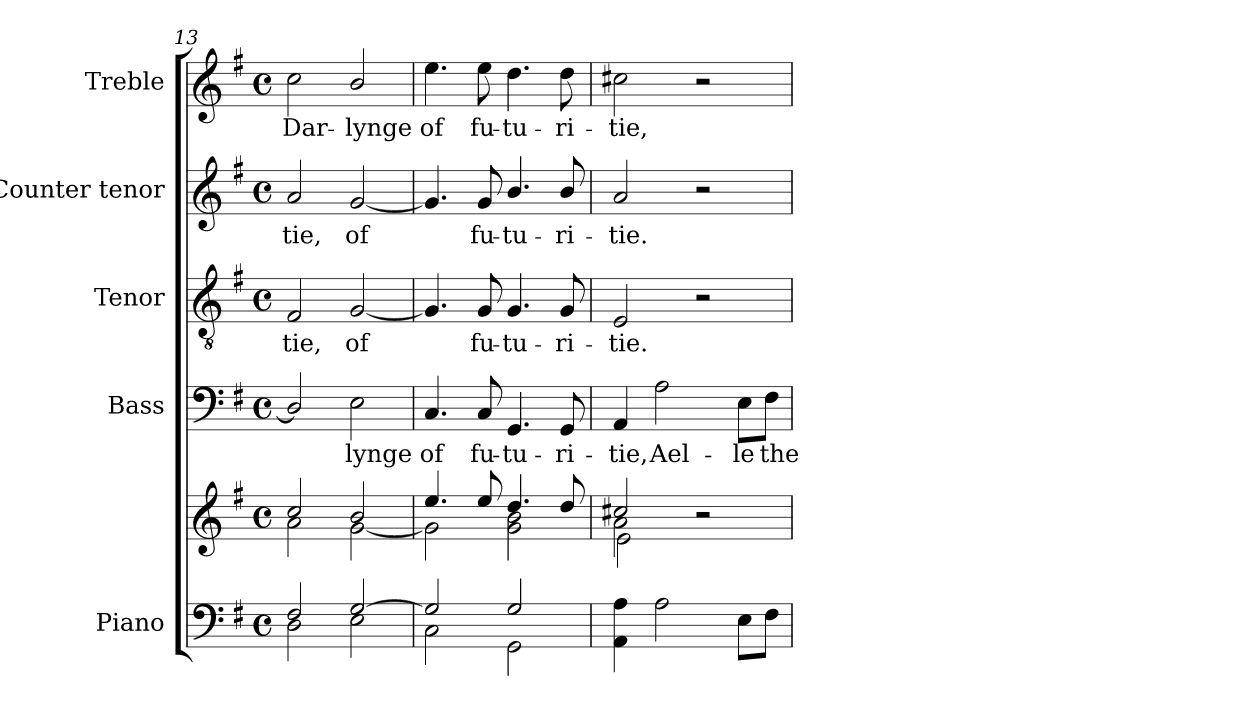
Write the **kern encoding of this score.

**kern	**kern	**kern	**text	**kern	**text	**kern	**text	**kern	**text
*part5	*part5	*part4	*part4	*part3	*part3	*part2	*part2	*part1	*part1
*staff6	*staff5	*staff4	*staff4	*staff3	*staff3	*staff2	*staff2	*staff1	*staff1
*I"Piano	*	*I"Bass	*	*I"Tenor	*	*I"Counter tenor	*	*I"Treble	*
*I'Pno.	*	*I'B.	*	*I'T.	*	*	*	*	*
*clefF4	*clefG2	*clefF4	*	*clefGv2	*	*clefG2	*	*clefG2	*
*	*	*	*	*ITrd7c12	*	*	*	*	*
*k[f#]	*k[f#]	*k[f#]	*	*k[f#]	*	*k[f#]	*	*k[f#]	*
*G:	*G:	*G:	*	*G:	*	*G:	*	*G:	*
*M4/4	*M4/4	*M4/4	*	*M4/4	*	*M4/4	*	*M4/4	*
*met(c)	*met(c)	*met(c)	*	*met(c)	*	*met(c)	*	*met(c)	*
=13	=13	=13	=13	=13	=13	=13	=13	=13	=13
*^	*^	*	*	*	*	*	*	*	*
!	!	!	!	!	!	!	!LO:LY:b:color=#000000	!	!	!	!
!	!	!	!	!	!	!	!	!	!LO:LY:b:color=#000000	!	!
!	!	!	!	!	!	!	!	!	!	!	!LO:LY:b:color=#000000
2F#i/	2Di\	2cci/	2ai\	2Di/]	.	2FF#i/	-tie,	2ai/	-tie,	2cci\	Dar-
!	!	!	!	!	!LO:LY:b:color=#000000	!	!	!	!	!	!
!	!	!	!	!	!	!	!LO:LY:b:color=#000000	!	!	!	!
!	!	!	!	!	!	!	!	!	!LO:LY:b:color=#000000	!	!
!	!	!	!	!	!	!	!	!	!	!	!LO:LY:b:color=#000000
[2Gi/	2Ei\	2bi/	[2gi\	2Ei\	-lynge	[2GGi/	of	[2gi/	of	2bi/	-lynge
=14	=14	=14	=14	=14	=14	=14	=14	=14	=14	=14	=14
!	!	!	!	!	!LO:LY:b:color=#000000	!	!	!	!	!	!
!	!	!	!	!	!	!	!	!	!	!	!LO:LY:b:color=#000000
2Gi/]	2Ci\	4.eei/	2gi\]	4.Ci/	of	4.GGi/]	.	4.gi/]	.	4.eei\	of
!	!	!	!	!	!LO:LY:b:color=#000000	!	!	!	!	!	!
!	!	!	!	!	!	!	!LO:LY:b:color=#000000	!	!	!	!
!	!	!	!	!	!	!	!	!	!LO:LY:b:color=#000000	!	!
!	!	!	!	!	!	!	!	!	!	!	!LO:LY:b:color=#000000
.	.	8eei/	.	8Ci/	fu-	8GGi/	fu-	8gi/	fu-	8eei\	fu-
!	!	!	!	!	!LO:LY:b:color=#000000	!	!	!	!	!	!
!	!	!	!	!	!	!	!LO:LY:b:color=#000000	!	!	!	!
!	!	!	!	!	!	!	!	!	!LO:LY:b:color=#000000	!	!
!	!	!	!	!	!	!	!	!	!	!	!LO:LY:b:color=#000000
2Gi/	2GGi\	4.ddi/	2gi\ 2bi	4.GGi/	-tu-	4.GGi/	-tu-	4.bi/	-tu-	4.ddi\	-tu-
!	!	!	!	!	!LO:LY:b:color=#000000	!	!	!	!	!	!
!	!	!	!	!	!	!	!LO:LY:b:color=#000000	!	!	!	!
!	!	!	!	!	!	!	!	!	!LO:LY:b:color=#000000	!	!
!	!	!	!	!	!	!	!	!	!	!	!LO:LY:b:color=#000000
.	.	8ddi/	.	8GGi/	-ri-	8GGi/	-ri-	8bi/	-ri-	8ddi\	-ri-
=15	=15	=15	=15	=15	=15	=15	=15	=15	=15	=15	=15
*	*	*	*^	*	*	*	*	*	*	*	*
!	!	!	!	!	!	!LO:LY:b:color=#000000	!	!	!	!	!	!
!	!	!	!	!	!	!	!	!LO:LY:b:color=#000000	!	!	!	!
!	!	!	!	!	!	!	!	!	!	!LO:LY:b:color=#000000	!	!
!	!	!	!	!	!	!	!	!	!	!	!	!LO:LY:b:color=#000000
2ryy	4AAi\ 4Ai	2cc#Xi/	2ai\	2ei\	4AAi/	-tie,	2EEi/	-tie.	2ai/	-tie.	2cc#Xi\	-tie,
!	!	!	!	!	!	!LO:LY:b:color=#000000	!	!	!	!	!	!
.	2Ai\	.	.	.	2Ai\	Ael-	.	.	.	.	.	.
2ryy	.	2r	2ryy	2ryy	.	.	2r	.	2r	.	2r	.
!	!	!	!	!	!	!LO:LY:b:color=#000000	!	!	!	!	!	!
.	8Ei\L	.	.	.	8Ei\L	-le	.	.	.	.	.	.
!	!	!	!	!	!	!LO:LY:b:color=#000000	!	!	!	!	!	!
.	8F#i\J	.	.	.	8F#i\J	the	.	.	.	.	.	.
*v	*v	*	*	*	*	*	*	*	*	*	*	*
*	*v	*v	*v	*	*	*	*	*	*	*	*
=	=	=	=	=	=	=	=	=	=
*-	*-	*-	*-	*-	*-	*-	*-	*-	*-
